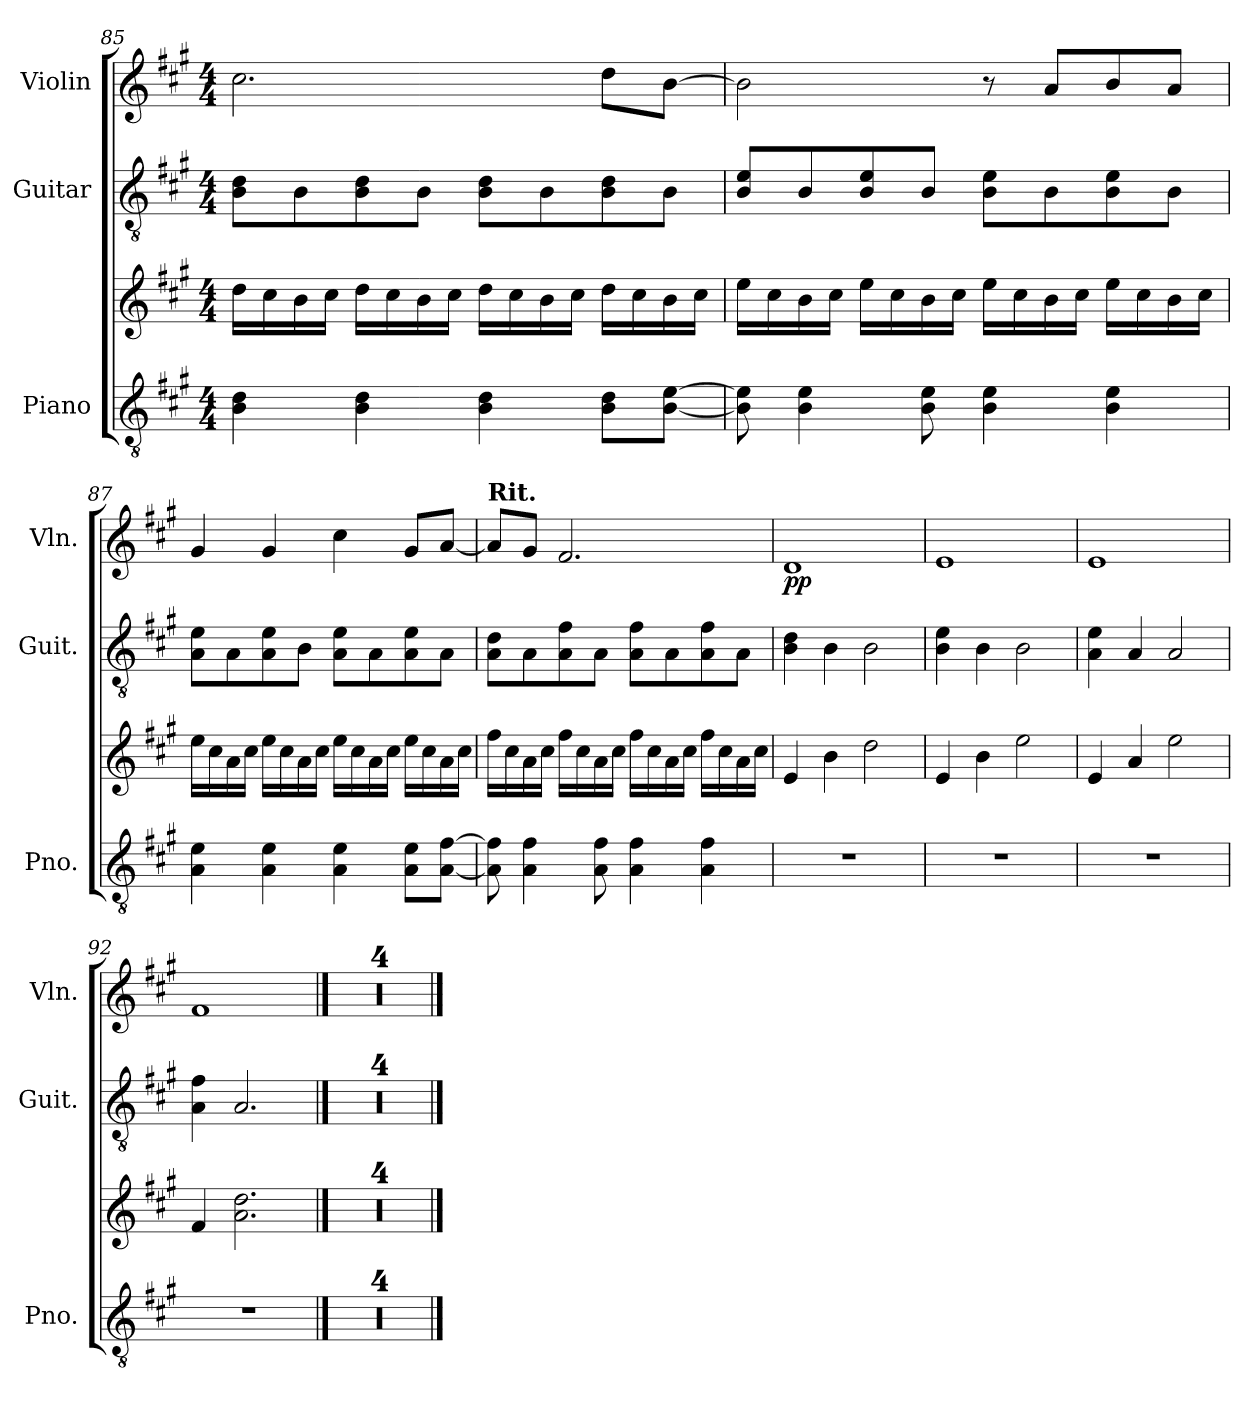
**kern	**kern	**kern	**kern	**dynam
*part3	*part3	*part2	*part1	*part1
*staff4	*staff3	*staff2	*staff1	*staff1
*I"Piano	*	*I"Guitar	*I"Violin	*
*I'Pno.	*	*I'Guit.	*I'Vln.	*
!!LO:LB:g=z
*clefGv2	*clefG2	*clefGv2	*clefG2	*
*k[f#c#g#]	*k[f#c#g#]	*k[f#c#g#]	*k[f#c#g#]	*
*M4/4	*M4/4	*M4/4	*M4/4	*
=85	=85	=85	=85	=85
4B\ 4d\	16dd\LL	8B\ 8d\L	2.cc#\	.
.	16cc#\	.	.	.
.	16b\	8B\	.	.
.	16cc#\JJ	.	.	.
4B\ 4d\	16dd\LL	8B\ 8d\	.	.
.	16cc#\	.	.	.
.	16b\	8B\J	.	.
.	16cc#\JJ	.	.	.
4B\ 4d\	16dd\LL	8B\ 8d\L	.	.
.	16cc#\	.	.	.
.	16b\	8B\	.	.
.	16cc#\JJ	.	.	.
8B\ 8d\L	16dd\LL	8B\ 8d\	8dd\L	.
.	16cc#\	.	.	.
[8B\ [8e\J	16b\	8B\J	[8b\J	.
.	16cc#\JJ	.	.	.
=86	=86	=86	=86	=86
8B\] 8e\]	16ee\LL	8B/ 8e/L	2b\]	.
.	16cc#\	.	.	.
4B\ 4e\	16b\	8B/	.	.
.	16cc#\JJ	.	.	.
.	16ee\LL	8B/ 8e/	.	.
.	16cc#\	.	.	.
8B\ 8e\	16b\	8B/J	.	.
.	16cc#\JJ	.	.	.
4B\ 4e\	16ee\LL	8B\ 8e\L	8r	.
.	16cc#\	.	.	.
.	16b\	8B\	8a/L	.
.	16cc#\JJ	.	.	.
4B\ 4e\	16ee\LL	8B\ 8e\	8b/	.
.	16cc#\	.	.	.
.	16b\	8B\J	8a/J	.
.	16cc#\JJ	.	.	.
!!LO:PB:g=z
=87	=87	=87	=87	=87
4A\ 4e\	16ee\LL	8A\ 8e\L	4g#/	.
.	16cc#\	.	.	.
.	16a\	8A\	.	.
.	16cc#\JJ	.	.	.
4A\ 4e\	16ee\LL	8A\ 8e\	4g#/	.
.	16cc#\	.	.	.
.	16a\	8B\J	.	.
.	16cc#\JJ	.	.	.
4A\ 4e\	16ee\LL	8A\ 8e\L	4cc#\	.
.	16cc#\	.	.	.
.	16a\	8A\	.	.
.	16cc#\JJ	.	.	.
8A\ 8e\L	16ee\LL	8A\ 8e\	8g#/L	.
.	16cc#\	.	.	.
[8A\ [8f#\J	16a\	8A\J	[8a/J	.
.	16cc#\JJ	.	.	.
=88	=88	=88	=88	=88
!	!	!	!LO:TX:a:B:t=Rit.	!
8A\] 8f#\]	16ff#\LL	8A\ 8d\L	8a/L]	.
.	16cc#\	.	.	.
4A\ 4f#\	16a\	8A\	8g#/J	.
.	16cc#\JJ	.	.	.
.	16ff#\LL	8A\ 8f#\	2.f#/	.
.	16cc#\	.	.	.
8A\ 8f#\	16a\	8A\J	.	.
.	16cc#\JJ	.	.	.
4A\ 4f#\	16ff#\LL	8A\ 8f#\L	.	.
.	16cc#\	.	.	.
.	16a\	8A\	.	.
.	16cc#\JJ	.	.	.
4A\ 4f#\	16ff#\LL	8A\ 8f#\	.	.
.	16cc#\	.	.	.
.	16a\	8A\J	.	.
.	16cc#\JJ	.	.	.
=89	=89	=89	=89	=89
!	!	!	!	!LO:DY:b
1r	4e/	4B\ 4d\	1d	pp
.	4b\	4B\	.	.
.	2dd\	2B\	.	.
=90	=90	=90	=90	=90
1r	4e/	4B\ 4e\	1e	.
.	4b\	4B\	.	.
.	2ee\	2B\	.	.
!!LO:LB:g=z
=91	=91	=91	=91	=91
1r	4e/	4A\ 4e\	1e	.
.	4a/	4A/	.	.
.	2ee\	2A/	.	.
=92	=92	=92	=92	=92
1r	4f#/	4A\ 4f#\	1f#	.
.	2.a\ 2.dd\	2.A/	.	.
==93	==93	==93	==93	==93
1r	1r	1r	1r	.
=94	=94	=94	=94	=94
1r	1r	1r	1r	.
=95	=95	=95	=95	=95
1r	1r	1r	1r	.
=96	=96	=96	=96	=96
1r	1r	1r	1r	.
==	==	==	==	==
*-	*-	*-	*-	*-
